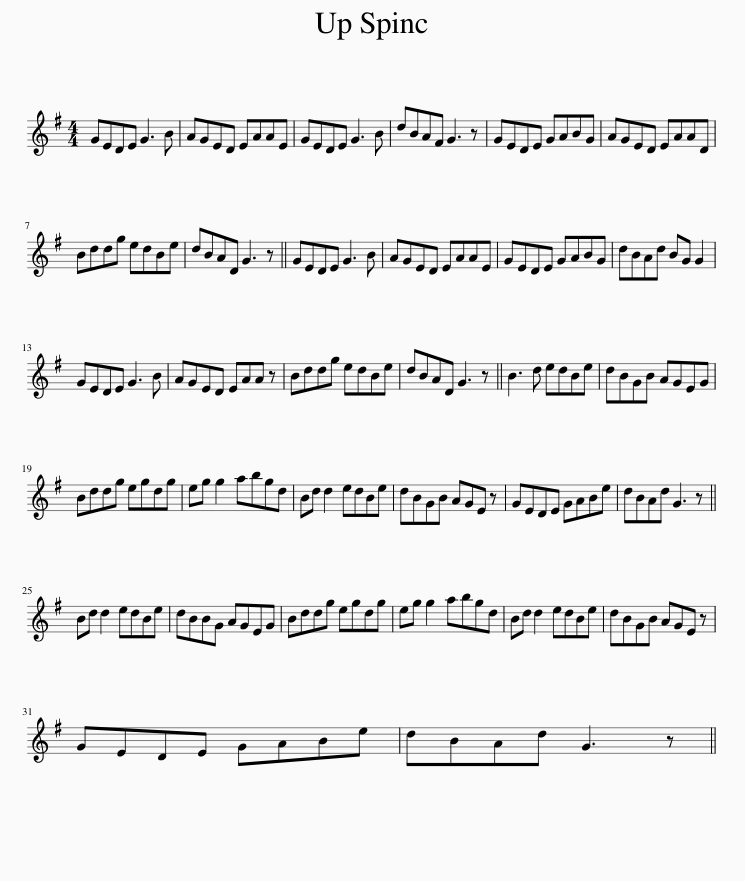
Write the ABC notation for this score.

X:1
L:1/8
M:4/4
I:linebreak $
K:G
V:1 treble
V:1
 GEDE G3 B | AGED EAAE | GEDE G3 B | dBAF G3 z | GEDE GABG | %5
 AGED EAAD |$ Bddg edBe | dBAD G3 z || GEDE G3 B | AGED EAAE | %10
 GEDE GABG | dBAd BG G2 |$ GEDE G3 B | AGED EAA z | Bddg edBe | %15
 dBAD G3 z || B3 d edBe | dBGB AGEG |$ Bddg egdg | eg g2 abgd | %20
 Bd d2 edBe | dBGB AGE z | GEDE GABe | dBAd G3 z ||$ Bd d2 edBe | %25
 dBBG AGEG | Bddg egdg | eg g2 abgd | Bd d2 edBe | dBGB AGE z |$ %30
 GEDE GABe | dBAd G3 z || %32
